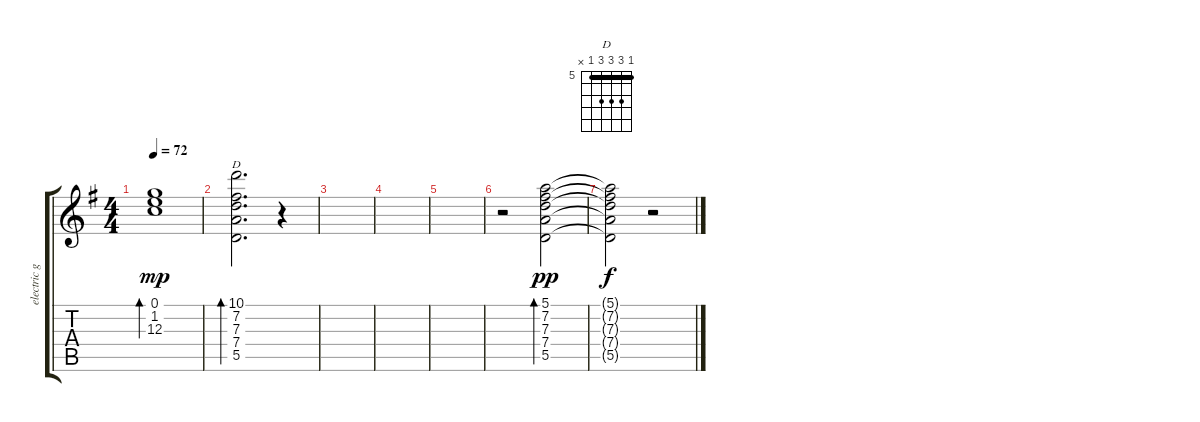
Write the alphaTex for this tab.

\track ("electric guitar (Kenef)" "electric g") {instrument overdrivenguitar}
\staff {score tabs}
\tuning (E4 B3 G3 D3 A2 E2) {hide}
\chord ("D" 5 7 7 7 5 x) {firstfret 5 barre 5}
\ts (4 4)
\tempo 72
\clef g2
\ks g
(0.1 1.2 12.3).1{bd 60 dy mp} |
(10.1 7.2 7.3 7.4 5.5).2{d bd 240 ch "D"} r.4 |
|
|
|
r.2 (5.1 7.2 7.3 7.4 5.5).2{bd 240 dy pp} |
(5.1{t} 7.2{t} 7.3{t} 7.4{t} 5.5{t}).2{dy f} r.2
